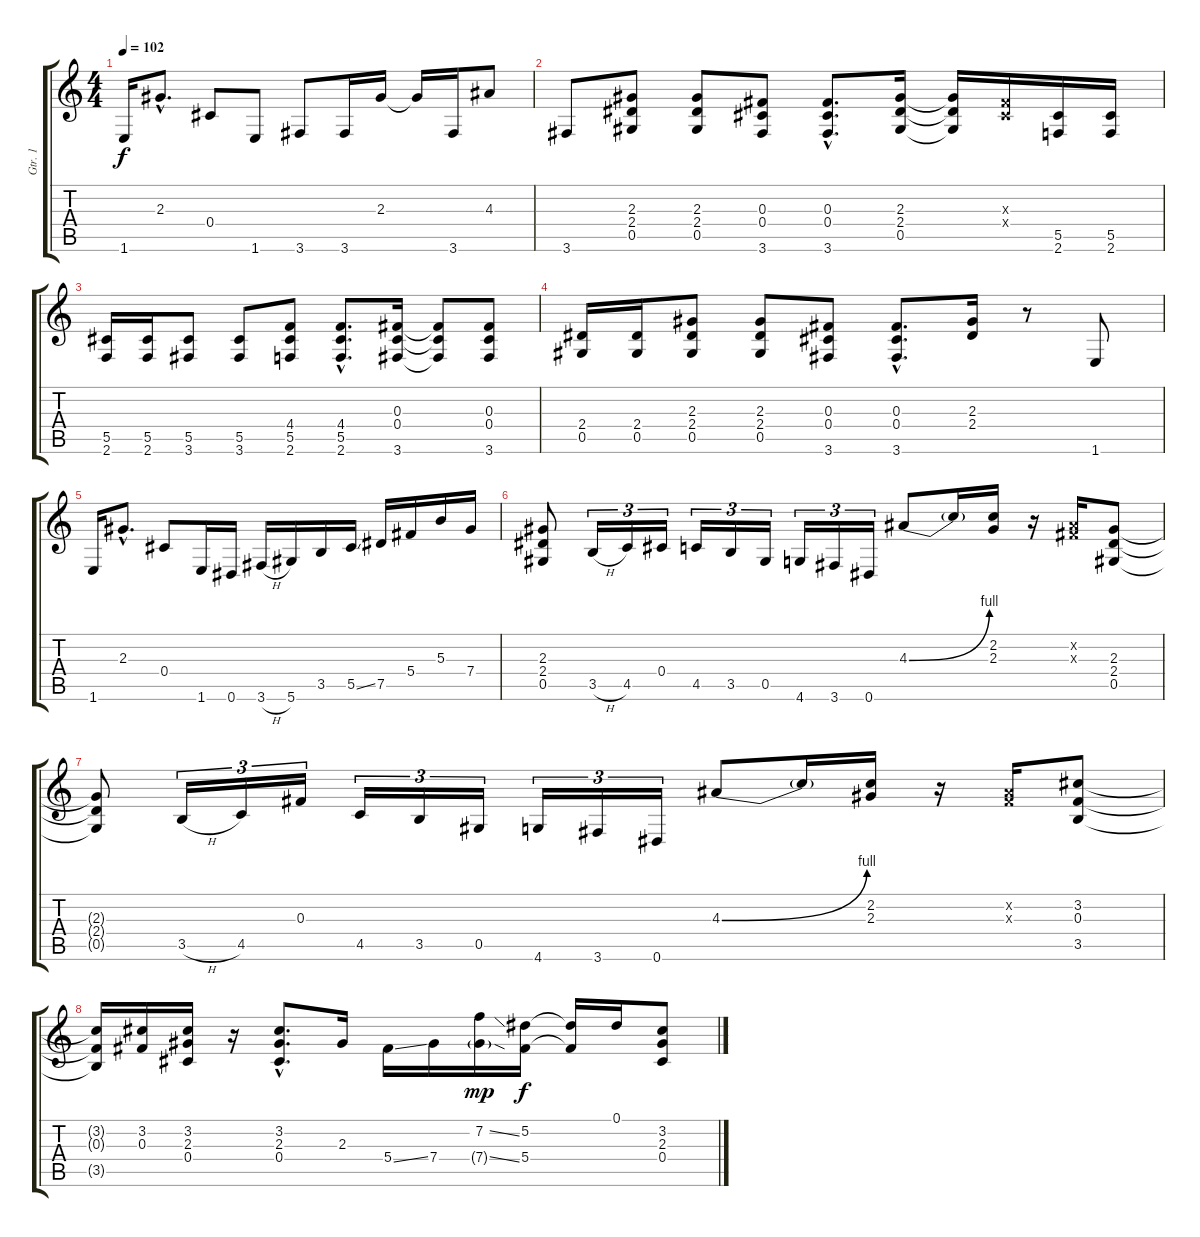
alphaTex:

\track ("Gtr. 1" "Gtr. 1") {instrument distortionguitar}
\staff {score tabs}
\tuning (Eb4 Bb3 Gb3 Db3 Ab2 Eb2) {hide}
\ts (4 4)
\tempo 102
\clef g2
\ks c
1.6.16{dy f} 2.3{hac}.8{d} 0.4.8 1.6.8 3.6.8 3.6.16 2.3.16 2.3{t}.16 3.6.16 4.3.8 |
3.6.8 (2.3 2.4 0.5).8 (2.3 2.4 0.5).8 (0.3 0.4 3.6).8 (0.3{hac} 0.4{hac} 3.6{hac}).8{d} (2.3 2.4 0.5).16 (2.3{t} 2.4{t} 0.5{t}).16 (0.3{x} 0.4{x}).16 (5.5 2.6).16 (5.5 2.6).16 |
(5.5 2.6).16 (5.5 2.6).16 (5.5 3.6).8 (5.5 3.6).8 (4.4 5.5 2.6).8 (4.4{hac} 5.5{hac} 2.6{hac}).8{d} (0.3 0.4 3.6).16 (0.3{t} 0.4{t} 3.6{t}).8 (0.3 0.4 3.6).8 |
(2.4 0.5).16 (2.4 0.5).16 (2.3 2.4 0.5).8 (2.3 2.4 0.5).8 (0.3 0.4 3.6).8 (0.3{hac} 0.4{hac} 3.6{hac}).8{d} (2.3 2.4).16 r.8 1.6.8 |
1.6.16 2.3{hac}.8{d} 0.4.8 1.6.16 0.6.16 3.6{h}.16 5.6.16 3.5.16 5.5{ss}.16 7.5.16 5.4.16 5.3.16 7.4.16 |
(2.3 2.4 0.5).8 3.5{h}.16{tu (3 2)} 4.5.16{tu (3 2)} 0.4.16{tu (3 2)} 4.5.16{tu (3 2)} 3.5.16{tu (3 2)} 0.5.16{tu (3 2)} 4.6.16{tu (3 2)} 3.6.16{tu (3 2)} 0.6.16{tu (3 2)} 4.3{be (bend 0 0 60 4)}.8 4.3{t}.16 (2.2 2.3).16 r.16 (0.2{x} 0.3{x}).16 (2.3 2.4 0.5).8 |
(2.3{t} 2.4{t} 0.5{t}).8 3.5{h}.16{tu (3 2)} 4.5.16{tu (3 2)} 0.3.16{tu (3 2)} 4.5.16{tu (3 2)} 3.5.16{tu (3 2)} 0.5.16{tu (3 2)} 4.6.16{tu (3 2)} 3.6.16{tu (3 2)} 0.6.16{tu (3 2)} 4.3{be (bend 0 0 60 4)}.8 4.3{t}.16 (2.2 2.3).16 r.16 (0.2{x} 0.3{x}).16 (3.2 0.3 3.5).8 |
(3.2{t} 0.3{t} 3.5{t}).16 (3.2 0.3).16 (3.2 2.3 0.4).16 r.16 (3.2{hac} 2.3{hac} 0.4{hac}).8{d} 2.3.16 5.4{ss}.16 7.4.16 (7.2{ss} 7.4{ss g}).16{dy mp} (5.2 5.4).16{dy f} (5.2{t} 5.4{t}).16 0.1.16 (3.2 2.3 0.4).8
